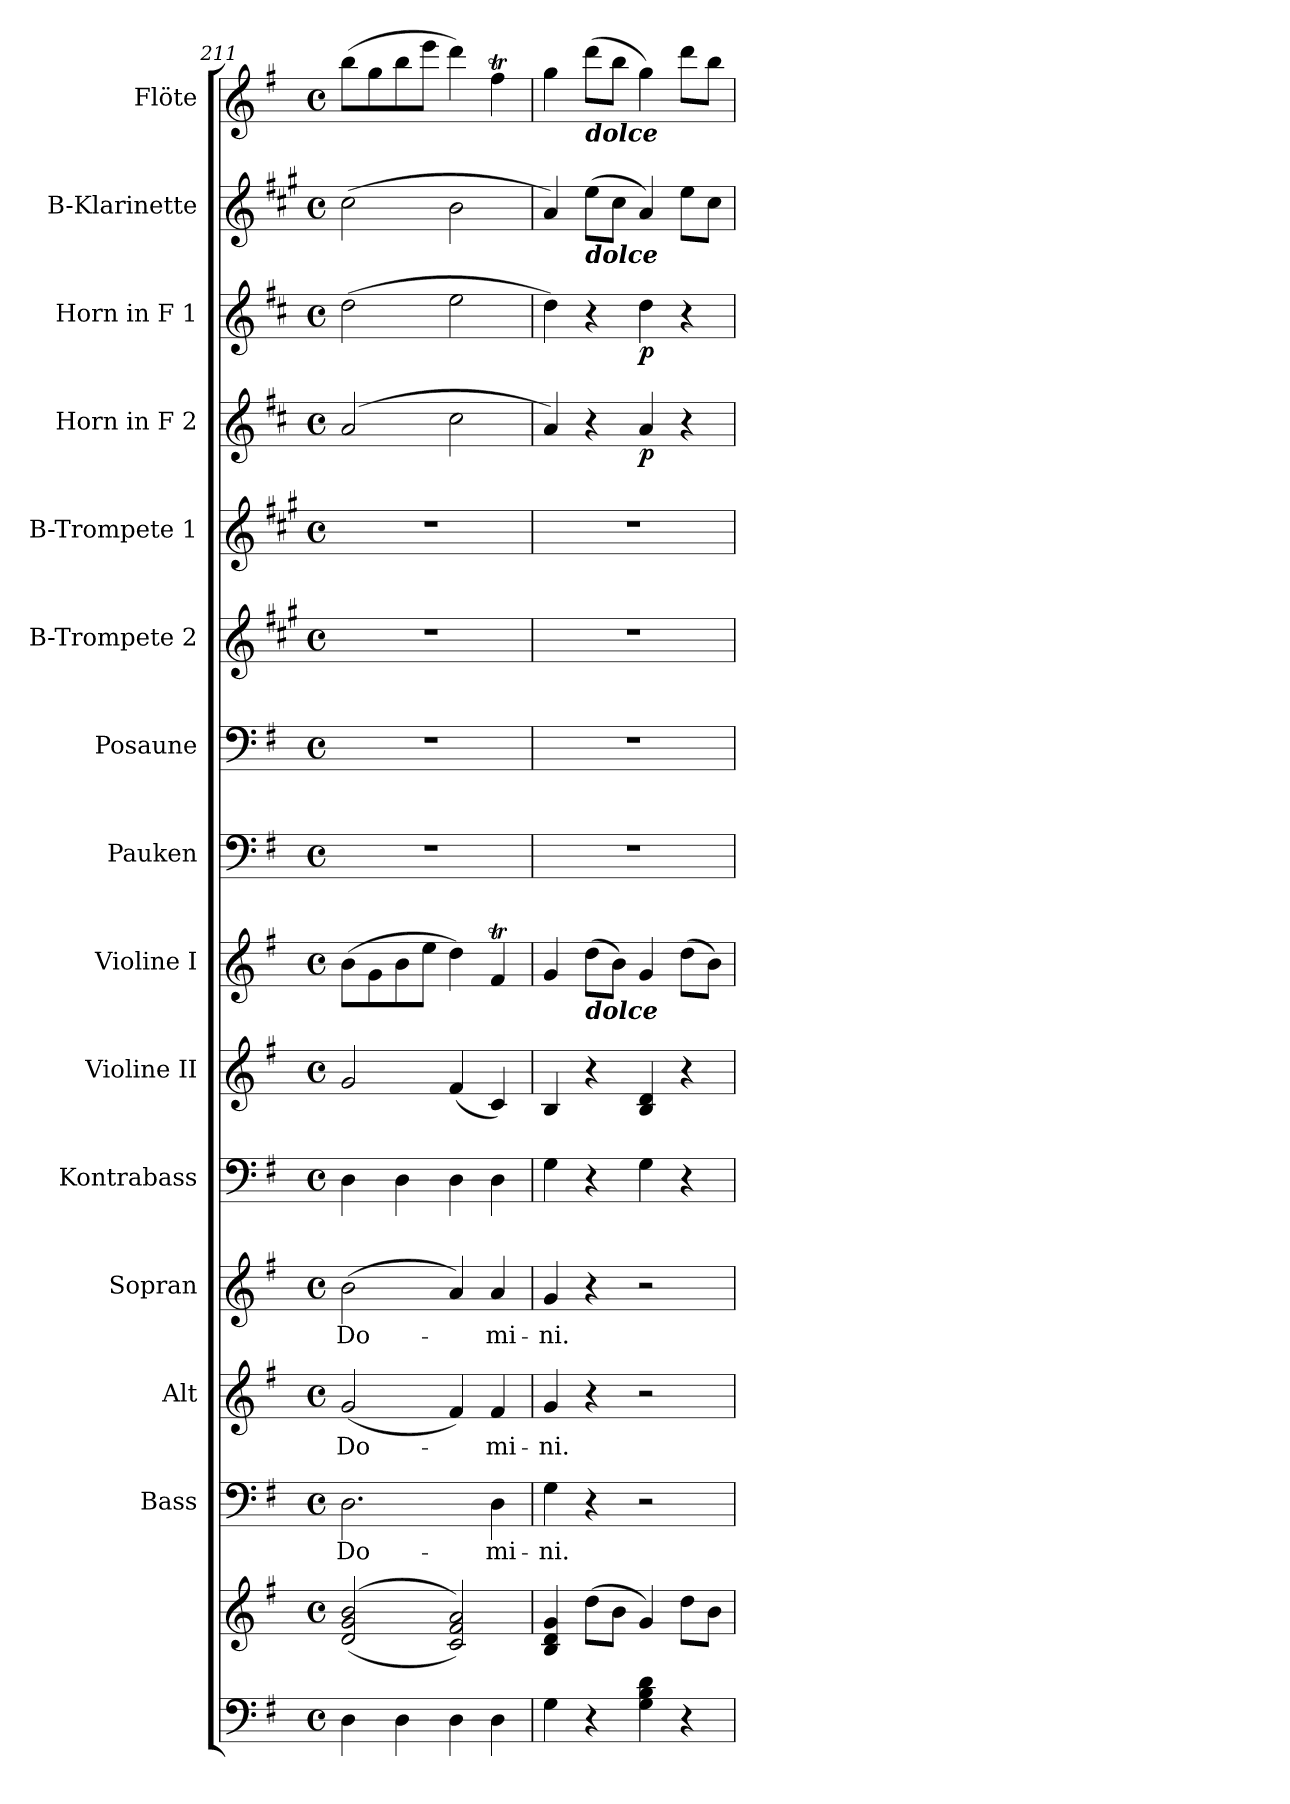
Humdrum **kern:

**kern	**kern	**kern	**text	**kern	**text	**kern	**text	**kern	**kern	**kern	**kern	**kern	**kern	**kern	**kern	**dynam	**kern	**dynam	**kern	**kern
*part15	*part15	*part14	*part14	*part13	*part13	*part12	*part12	*part11	*part10	*part9	*part8	*part7	*part6	*part5	*part4	*part4	*part3	*part3	*part2	*part1
*staff16	*staff15	*staff14	*staff14	*staff13	*staff13	*staff12	*staff12	*staff11	*staff10	*staff9	*staff8	*staff7	*staff6	*staff5	*staff4	*staff4	*staff3	*staff3	*staff2	*staff1
*	*	*I"Bass	*	*I"Alt	*	*I"Sopran	*	*I"Kontrabass	*I"Violine II	*I"Violine I	*I"Pauken	*I"Posaune	*I"B-Trompete 2	*I"B-Trompete 1	*I"Horn in F 2	*	*I"Horn in F 1	*	*I"B-Klarinette	*I"Flöte
*	*	*I'B.	*	*I'A.	*	*I'S.	*	*I'Kb.	*I'Vl. II	*I'Vl. I	*I'Pk.	*I'Pos.	*I'B Trp. 2	*I'B Trp. 1	*	*	*	*	*I'B Kl.	*I'Fl.
*clefF4	*clefG2	*clefF4	*	*clefG2	*	*clefG2	*	*clefF4	*clefG2	*clefG2	*clefF4	*clefF4	*clefG2	*clefG2	*clefG2	*	*clefG2	*	*clefG2	*clefG2
*	*	*	*	*	*	*	*	*ITrd7c12	*	*	*	*	*ITrd1c2	*ITrd1c2	*ITrd4c7	*	*ITrd4c7	*	*ITrd1c2	*
*k[f#]	*k[f#]	*k[f#]	*	*k[f#]	*	*k[f#]	*	*k[f#]	*k[f#]	*k[f#]	*k[f#]	*k[f#]	*k[f#]	*k[f#]	*k[f#]	*	*k[f#]	*	*k[f#]	*k[f#]
*G:	*G:	*G:	*	*G:	*	*G:	*	*G:	*G:	*G:	*G:	*G:	*G:	*G:	*G:	*	*G:	*	*G:	*G:
*M4/4	*M4/4	*M4/4	*	*M4/4	*	*M4/4	*	*M4/4	*M4/4	*M4/4	*M4/4	*M4/4	*M4/4	*M4/4	*M4/4	*	*M4/4	*	*M4/4	*M4/4
*met(c)	*met(c)	*met(c)	*	*met(c)	*	*met(c)	*	*met(c)	*met(c)	*met(c)	*met(c)	*met(c)	*met(c)	*met(c)	*met(c)	*	*met(c)	*	*met(c)	*met(c)
=211	=211	=211	=211	=211	=211	=211	=211	=211	=211	=211	=211	=211	=211	=211	=211	=211	=211	=211	=211	=211
!	!	!	!LO:LY:b	!	!LO:LY:b	!	!LO:LY:b	!	!	!	!	!	!	!	!	!	!	!	!	!
4D\	((<2d/ 2g/ 2b/	2.D\	Do-	(<2g/	Do-	(>2b\	Do-	4DD\	2g/	(>8b\L	1r	1r	1r	1r	(2d/	.	(>2g\	.	(>2b\	(>8bb\L
.	.	.	.	.	.	.	.	.	.	8g\	.	.	.	.	.	.	.	.	.	8gg\
4D\	.	.	.	.	.	.	.	4DD\	.	8b\	.	.	.	.	.	.	.	.	.	8bb\
.	.	.	.	.	.	.	.	.	.	8ee\J	.	.	.	.	.	.	.	.	.	8eee\J
4D\	2c/ 2f#/ 2a/))	.	.	4f#/)	.	4a/)	.	4DD\	(<4f#/	4dd\)	.	.	.	.	2f#\	.	2a\	.	2a\	4ddd\)
!	!	!	!LO:LY:b	!	!LO:LY:b	!	!LO:LY:b	!	!	!	!	!	!	!	!	!	!	!	!	!
4D\	.	4D\	-mi-	4f#/	-mi-	4a/	-mi-	4DD\	4c/)	4f#t/	.	.	.	.	.	.	.	.	.	4ff#t\
=212	=212	=212	=212	=212	=212	=212	=212	=212	=212	=212	=212	=212	=212	=212	=212	=212	=212	=212	=212	=212
!	!	!	!LO:LY:b	!	!LO:LY:b	!	!LO:LY:b	!	!	!	!	!	!	!	!	!	!	!	!	!
4G\	4B/ 4d/ 4g/	4G\	-ni.	4g/	-ni.	4g/	-ni.	4GG\	4B/	4g/	1r	1r	1r	1r	4d/)	.	4g\)	.	4g/)	4gg\
!	!	!	!	!	!	!	!	!	!	!	!	!	!	!	!	!	!	!	!	!LO:TX:b:Bi:t=dolce
!	!	!	!	!	!	!	!	!	!	!	!	!	!	!	!	!	!	!	!LO:TX:b:Bi:t=dolce	!
!	!	!	!	!	!	!	!	!	!	!LO:TX:b:Bi:t=dolce	!	!	!	!	!	!	!	!	!	!
4r	(>8dd\L	4r	.	4r	.	4r	.	4r	4r	(>8dd\L	.	.	.	.	4r	.	4r	.	(>8dd\L	(>8ddd\L
.	8b\J	.	.	.	.	.	.	.	.	8b\J)	.	.	.	.	.	.	.	.	8b\J	8bb\J
!	!	!	!	!	!	!	!	!	!	!	!	!	!	!	!	!LO:DY:b	!	!LO:DY:b	!	!
4G\ 4B\ 4d\	4g/)	2r	.	2r	.	2r	.	4GG\	4B/ 4d/	4g/	.	.	.	.	4d/	p	4g\	p	4g/)	4gg\)
4r	8dd\L	.	.	.	.	.	.	4r	4r	(>8dd\L	.	.	.	.	4r	.	4r	.	8dd\L	8ddd\L
.	8b\J	.	.	.	.	.	.	.	.	8b\J)	.	.	.	.	.	.	.	.	8b\J	8bb\J
=	=	=	=	=	=	=	=	=	=	=	=	=	=	=	=	=	=	=	=	=
*-	*-	*-	*-	*-	*-	*-	*-	*-	*-	*-	*-	*-	*-	*-	*-	*-	*-	*-	*-	*-
